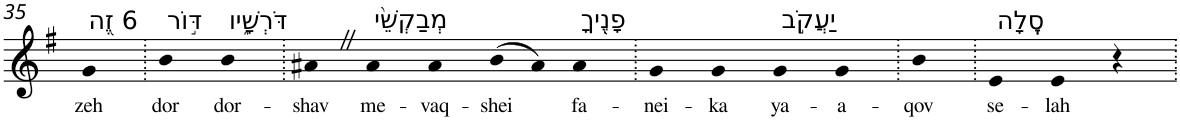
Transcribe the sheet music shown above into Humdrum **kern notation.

**kern	**text
*part1	*part1
*staff1	*staff1
*I"Piano	*
*I'Pno	*
!!LO:PB:g=z
*clefG2	*
*k[f#]	*
*G:	*
=35	=35
!LO:TX:a:t=6 זֶ֭ה	!
!	!LO:LY:b
4g	zeh
=36.	=36.
!LO:TX:a:t=דּ֣וֹר	!
!	!LO:LY:b
4b	dor
!LO:TX:a:t=דֹּרְשָׁ֑יו	!
!	!LO:LY:b
4b	dor-
=37.	=37.
!	!LO:LY:b
4a#XZ	-shav
!LO:TX:a:t=מְבַקְשֵׁ֨י	!
!	!LO:LY:b
4a#	me-
!	!LO:LY:b
4a#	-vaq-
!	!LO:LY:b
(>8b	-shei
8a#)	.
!LO:TX:a:t=פָנֶ֖יךָ	!
!	!LO:LY:b
4a#	fa-
=38.	=38.
!	!LO:LY:b
4g	-nei-
!	!LO:LY:b
4g	-ka
!LO:TX:a:t=יַעֲקֹ֣ב	!
!	!LO:LY:b
4g	ya-
!	!LO:LY:b
4g	-a-
=39.	=39.
!	!LO:LY:b
4b	-qov
=40.	=40.
!LO:TX:a:t=סֶֽלָה	!
!	!LO:LY:b
4e	se-
!	!LO:LY:b
4e	-lah
4r	.
=.	=.
*-	*-
